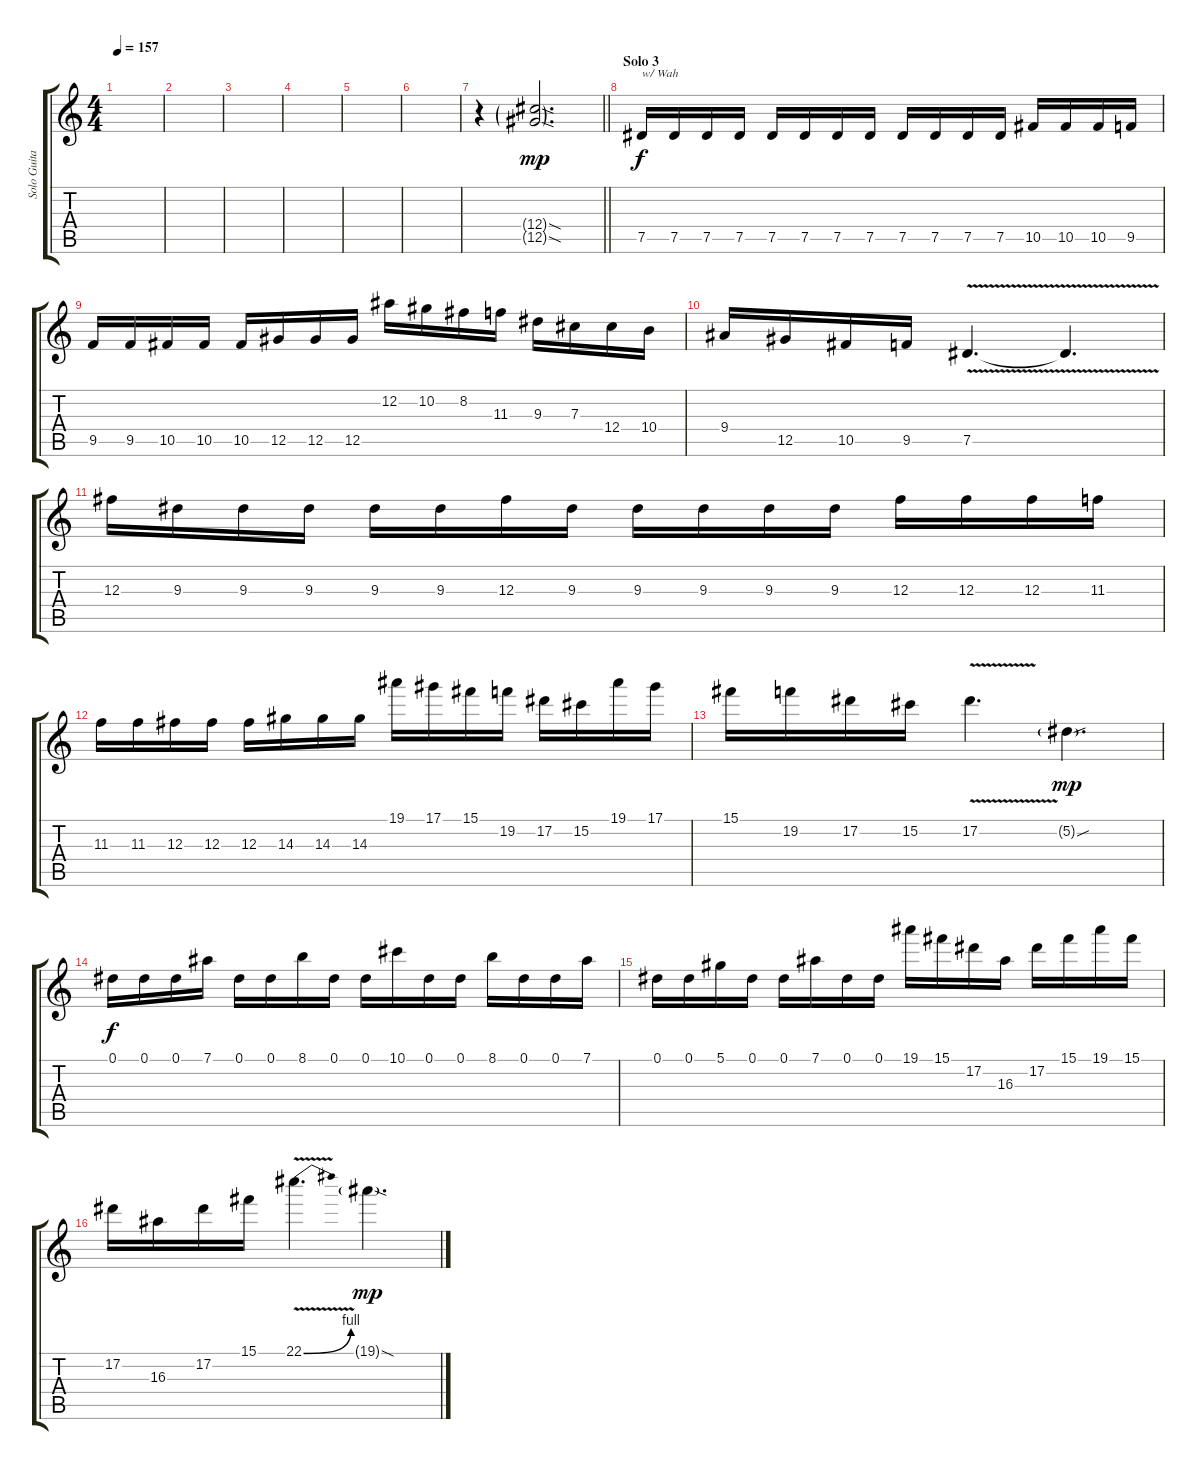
\track ("Solo Guitar" "Solo Guita") {instrument distortionguitar}
\staff {score tabs}
\tuning (Eb4 Bb3 Gb3 Db3 Ab2 Eb2) {hide}
\ts (4 4)
\tempo 157
\clef g2
\ks c
|
|
|
|
|
|
\barLineRight lightlight
r.4 (12.4{sod g} 12.5{sod g}).2{d dy mp} |
\section ("" "Solo 3")
7.5.16{txt "w/ Wah" dy f} 7.5.16 7.5.16 7.5.16 7.5.16 7.5.16 7.5.16 7.5.16 7.5.16 7.5.16 7.5.16 7.5.16 10.5.16 10.5.16 10.5.16 9.5.16 |
9.5.16 9.5.16 10.5.16 10.5.16 10.5.16 12.5.16 12.5.16 12.5.16 12.2.16 10.2.16 8.2.16 11.3.16 9.3.16 7.3.16 12.4.16 10.4.16 |
9.4.16 12.5.16 10.5.16 9.5.16 7.5{v}.4{d} 7.5{t}.4{d} |
12.3.16 9.3.16 9.3.16 9.3.16 9.3.16 9.3.16 12.3.16 9.3.16 9.3.16 9.3.16 9.3.16 9.3.16 12.3.16 12.3.16 12.3.16 11.3.16 |
11.3.16 11.3.16 12.3.16 12.3.16 12.3.16 14.3.16 14.3.16 14.3.16 19.1.16 17.1.16 15.1.16 19.2.16 17.2.16 15.2.16 19.1.16 17.1.16 |
15.1.16 19.2.16 17.2.16 15.2.16 17.2{v}.4{d} 5.2{sou g}.4{d dy mp} |
0.1.16{dy f} 0.1.16 0.1.16 7.1.16 0.1.16 0.1.16 8.1.16 0.1.16 0.1.16 10.1.16 0.1.16 0.1.16 8.1.16 0.1.16 0.1.16 7.1.16 |
0.1.16 0.1.16 5.1.16 0.1.16 0.1.16 7.1.16 0.1.16 0.1.16 19.1.16 15.1.16 17.2.16 16.3.16 17.2.16 15.1.16 19.1.16 15.1.16 |
17.2.16 16.3.16 17.2.16 15.1.16 22.1{be (bend 0 0 60 4) v}.4{d} 19.1{sod g}.4{d dy mp}
